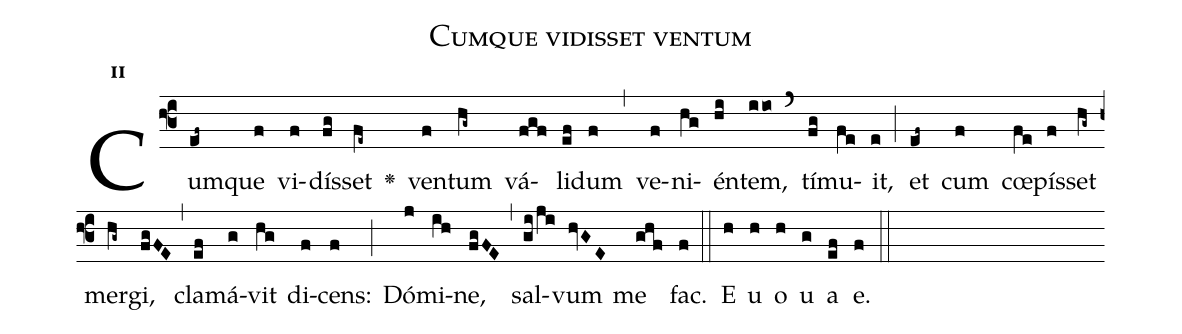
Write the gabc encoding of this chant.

name:Cumque vidisset ventum;
office-part:Antiphona;
mode:2;
%%
initial-style: 1;
name: Cumque vidisset ventum;
book: Antiphonae & Responsoria/Tomus IV, p. 70;
occasion: Dominica XIX per Annum;
office-part: Laudes Ant Ba;
annotation: 2d;
centering-scheme: english;
font: OFLSortsMillGoudy;
height: 11;
width: 4.5;
%%
(f3)Cum(ef~)que(f) vi(f)dís(fg)set(fe~) <v>\greheightstar</v>() ven(f)tum(hg~) vá(fgf)li(ef)dum(f) (,) ve(f)ni(hg)én(hi)tem,(iio) (`) tí(fg)mu(fe)it,(e) (;) et(ef~) cum(f) cœ(fe)pís(f)set(hg~) mer(hg~)gi,(fgFE) (,) cla(ef)má(g)vit(hg) di(f)cens:(f) (;) Dó(j)mi(ih)ne,(fgFE) (,) sal(gi/ji)vum(hvGE) me(ghf) fac.(f) (::) E(h) u(h) o(h) u(g) a(ef) e.(f) (::)
